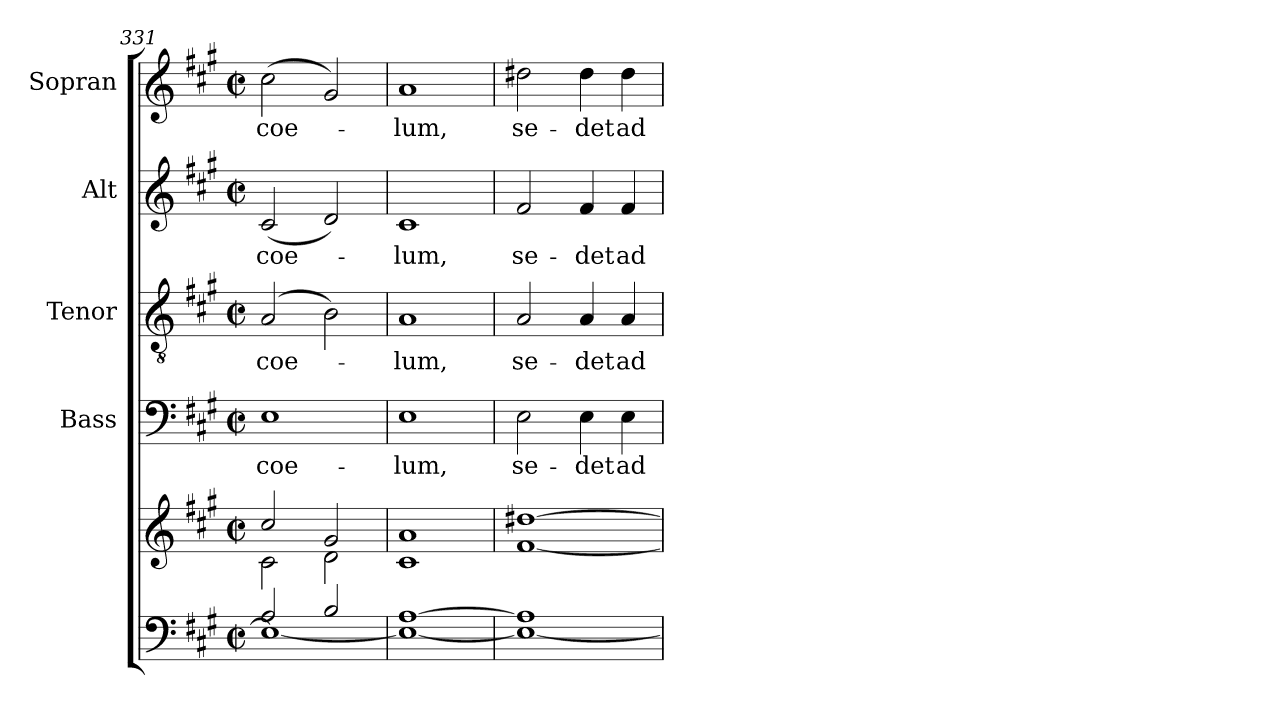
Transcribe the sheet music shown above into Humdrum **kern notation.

**kern	**kern	**kern	**text	**kern	**text	**kern	**text	**kern	**text
*part5	*part5	*part4	*part4	*part3	*part3	*part2	*part2	*part1	*part1
*staff6	*staff5	*staff4	*staff4	*staff3	*staff3	*staff2	*staff2	*staff1	*staff1
*	*	*I"Bass	*	*I"Tenor	*	*I"Alt	*	*I"Sopran	*
*	*	*I'B.	*	*I'T.	*	*I'A.	*	*I'S.	*
*clefF4	*clefG2	*clefF4	*	*clefGv2	*	*clefG2	*	*clefG2	*
*k[f#c#g#]	*k[f#c#g#]	*k[f#c#g#]	*	*k[f#c#g#]	*	*k[f#c#g#]	*	*k[f#c#g#]	*
*A:	*A:	*A:	*	*A:	*	*A:	*	*A:	*
*M2/2	*M2/2	*M2/2	*	*M2/2	*	*M2/2	*	*M2/2	*
*met(c|)	*met(c|)	*met(c|)	*	*met(c|)	*	*met(c|)	*	*met(c|)	*
=331	=331	=331	=331	=331	=331	=331	=331	=331	=331
*^	*^	*	*	*	*	*	*	*	*
!	!	!	!	!	!LO:LY:b	!	!LO:LY:b	!	!LO:LY:b	!	!LO:LY:b
2A/	1E_	2cc#/	2c#\	1E	coe-	(2A/	coe-	(<2c#/	coe-	(>2cc#\	coe-
2B/	.	2g#/	2d\	.	.	2B\)	.	2d/)	.	2g#/)	.
=332	=332	=332	=332	=332	=332	=332	=332	=332	=332	=332	=332
!	!	!	!	!	!LO:LY:b	!	!LO:LY:b	!	!LO:LY:b	!	!LO:LY:b
[>1A	1E_	1a	1c#	1E	-lum,	1A	-lum,	1c#	-lum,	1a	-lum,
=333	=333	=333	=333	=333	=333	=333	=333	=333	=333	=333	=333
!	!	!	!	!	!LO:LY:b	!	!LO:LY:b	!	!LO:LY:b	!	!LO:LY:b
1A]	1E_	[>1dd#X	[<1f#	2E\	se-	2A/	se-	2f#/	se-	2dd#X\	se-
!	!	!	!	!	!LO:LY:b	!	!LO:LY:b	!	!LO:LY:b	!	!LO:LY:b
.	.	.	.	4E\	-det	4A/	-det	4f#/	-det	4dd#\	-det
!	!	!	!	!	!LO:LY:b	!	!LO:LY:b	!	!LO:LY:b	!	!LO:LY:b
.	.	.	.	4E\	ad	4A/	ad	4f#/	ad	4dd#\	ad
*v	*v	*	*	*	*	*	*	*	*	*	*
*	*v	*v	*	*	*	*	*	*	*	*
=	=	=	=	=	=	=	=	=	=
*-	*-	*-	*-	*-	*-	*-	*-	*-	*-
